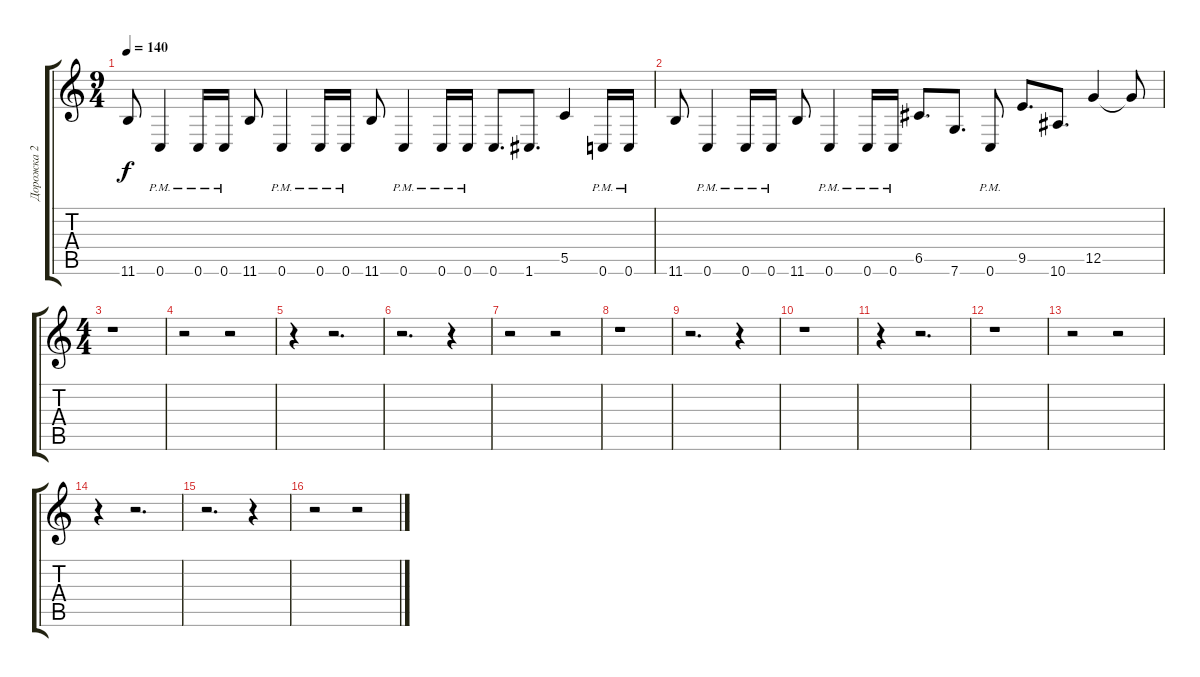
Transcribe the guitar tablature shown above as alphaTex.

\track ("Дорожка 2" "Дорожка 2") {instrument distortionguitar}
\staff {score tabs}
\tuning (D4 A3 F3 C3 G2 C2) {hide}
\ts (9 4)
\tempo 140
\clef g2
\ks c
11.6.8{dy f} 0.6{pm}.4 0.6{pm}.16 0.6{pm}.16 11.6.8 0.6{pm}.4 0.6{pm}.16 0.6{pm}.16 11.6.8 0.6{pm}.4 0.6{pm}.16 0.6{pm}.16 0.6.8{d} 1.6.8{d} 5.5.4 0.6{pm}.16 0.6{pm}.16 |
11.6.8 0.6{pm}.4 0.6{pm}.16 0.6{pm}.16 11.6.8 0.6{pm}.4 0.6{pm}.16 0.6{pm}.16 6.5.8{d} 7.6.8{d} 0.6{pm}.8 9.5.8{d} 10.6.8{d} 12.5.4 12.5{t}.8 |
\ts (4 4)
r.1 |
r.2 r.2 |
r.4 r.2{d} |
r.2{d} r.4 |
r.2 r.2 |
r.1 |
r.2{d} r.4 |
r.1 |
r.4 r.2{d} |
r.1 |
r.2 r.2 |
r.4 r.2{d} |
r.2{d} r.4 |
r.2 r.2
